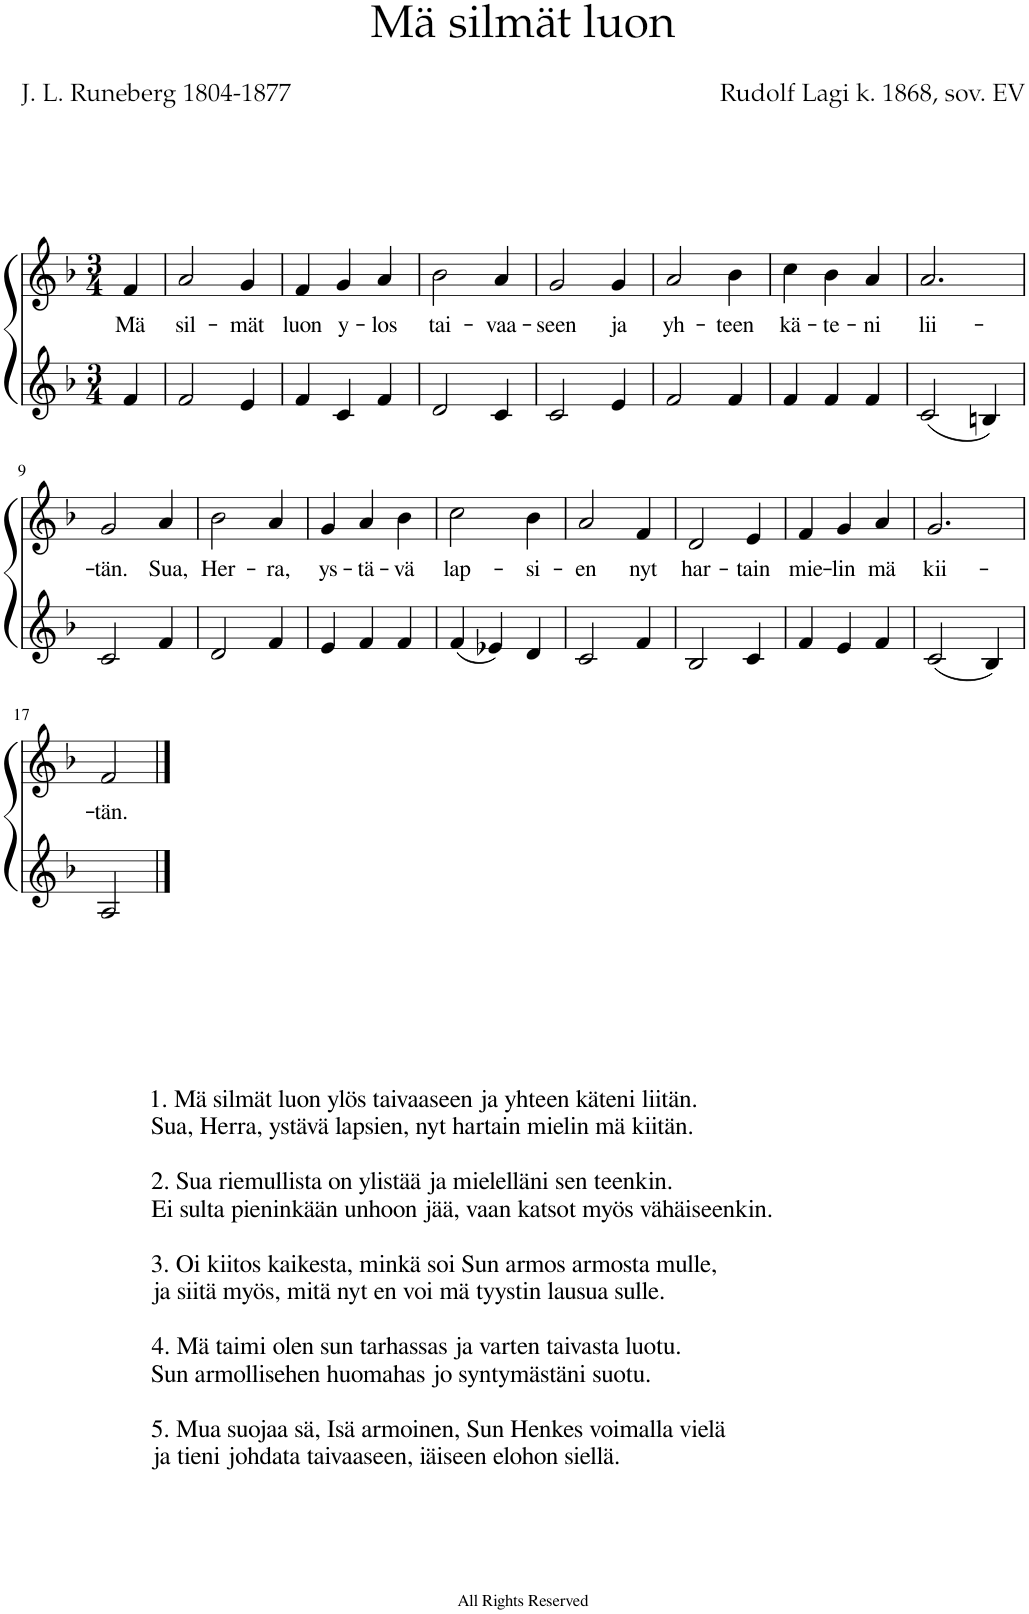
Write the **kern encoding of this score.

**kern	**kern	**text
*part2	*part1	*part1
*staff2	*staff1	*staff1
*I"Staff-1	*I"Staff	*
*clefG2	*clefG2	*
*k[b-]	*k[b-]	*
*M3/4	*M3/4	*
=1	=1	=1
!	!	!LO:LY:b
4f/	4f/	Mä
=2	=2	=2
!	!	!LO:LY:b
2f/	2a/	sil-
!	!	!LO:LY:b
4e/	4g/	-mät
=3	=3	=3
!	!	!LO:LY:b
4f/	4f/	luon
!	!	!LO:LY:b
4c/	4g/	y-
!	!	!LO:LY:b
4f/	4a/	-los
=4	=4	=4
!	!	!LO:LY:b
2d/	2b-\	tai-
!	!	!LO:LY:b
4c/	4a/	-vaa-
=5	=5	=5
!	!	!LO:LY:b
2c/	2g/	-seen
!	!	!LO:LY:b
4e/	4g/	ja
=6	=6	=6
!	!	!LO:LY:b
2f/	2a/	yh-
!	!	!LO:LY:b
4f/	4b-\	-teen
=7	=7	=7
!	!	!LO:LY:b
4f/	4cc\	kä-
!	!	!LO:LY:b
4f/	4b-\	-te-
!	!	!LO:LY:b
4f/	4a/	-ni
=8	=8	=8
!	!	!LO:LY:b
(2c/	2.a/	lii-
4Bn/)	.	.
!!LO:LB:g=z
=9	=9	=9
!	!	!LO:LY:b
2c/	2g/	-tän.
!	!	!LO:LY:b
4f/	4a/	Sua,
=10	=10	=10
!	!	!LO:LY:b
2d/	2b-\	Her-
!	!	!LO:LY:b
4f/	4a/	-ra,
=11	=11	=11
!	!	!LO:LY:b
4e/	4g/	ys-
!	!	!LO:LY:b
4f/	4a/	-tä-
!	!	!LO:LY:b
4f/	4b-\	-vä
=12	=12	=12
!	!	!LO:LY:b
(4f/	2cc\	lap-
4e-X/)	.	.
!	!	!LO:LY:b
4d/	4b-\	-si-
=13	=13	=13
!	!	!LO:LY:b
2c/	2a/	-en
!	!	!LO:LY:b
4f/	4f/	nyt
=14	=14	=14
!	!	!LO:LY:b
2B-/	2d/	har-
!	!	!LO:LY:b
4c/	4e/	-tain
=15	=15	=15
!	!	!LO:LY:b
4f/	4f/	mie-
!	!	!LO:LY:b
4e/	4g/	-lin
!	!	!LO:LY:b
4f/	4a/	mä
=16	=16	=16
!	!	!LO:LY:b
(2c/	2.g/	kii-
4B-/)	.	.
!!LO:LB:g=z
=17	=17	=17
!LO:TX:b:t=1. Mä silmät luon ylös taivaaseen ja yhteen käteni liitän.	!	!
!LO:TX:b:t=Sua, Herra, ystävä lapsien, nyt hartain mielin mä kiitän.	!	!
!LO:TX:b:t=2. Sua riemullista on ylistää ja mielelläni sen teenkin.	!	!
!LO:TX:b:t=Ei sulta pieninkään unhoon jää, vaan katsot myös vähäiseenkin.	!	!
!LO:TX:b:t=3. Oi kiitos kaikesta, minkä soi Sun armos armosta mulle,	!	!
!LO:TX:b:t=ja siitä myös, mitä nyt en voi mä tyystin lausua sulle.	!	!
!LO:TX:b:t=4. Mä taimi olen sun tarhassas ja varten taivasta luotu.	!	!
!LO:TX:b:t=Sun armollisehen huomahas jo syntymästäni suotu.	!	!
!LO:TX:b:t=5. Mua suojaa sä, Isä armoinen, Sun Henkes voimalla vielä	!	!
!LO:TX:b:t=ja tieni johdata taivaaseen, iäiseen elohon siellä.	!	!
!	!	!LO:LY:b
2A/	2f/	-tän.
==	==	==
*-	*-	*-
